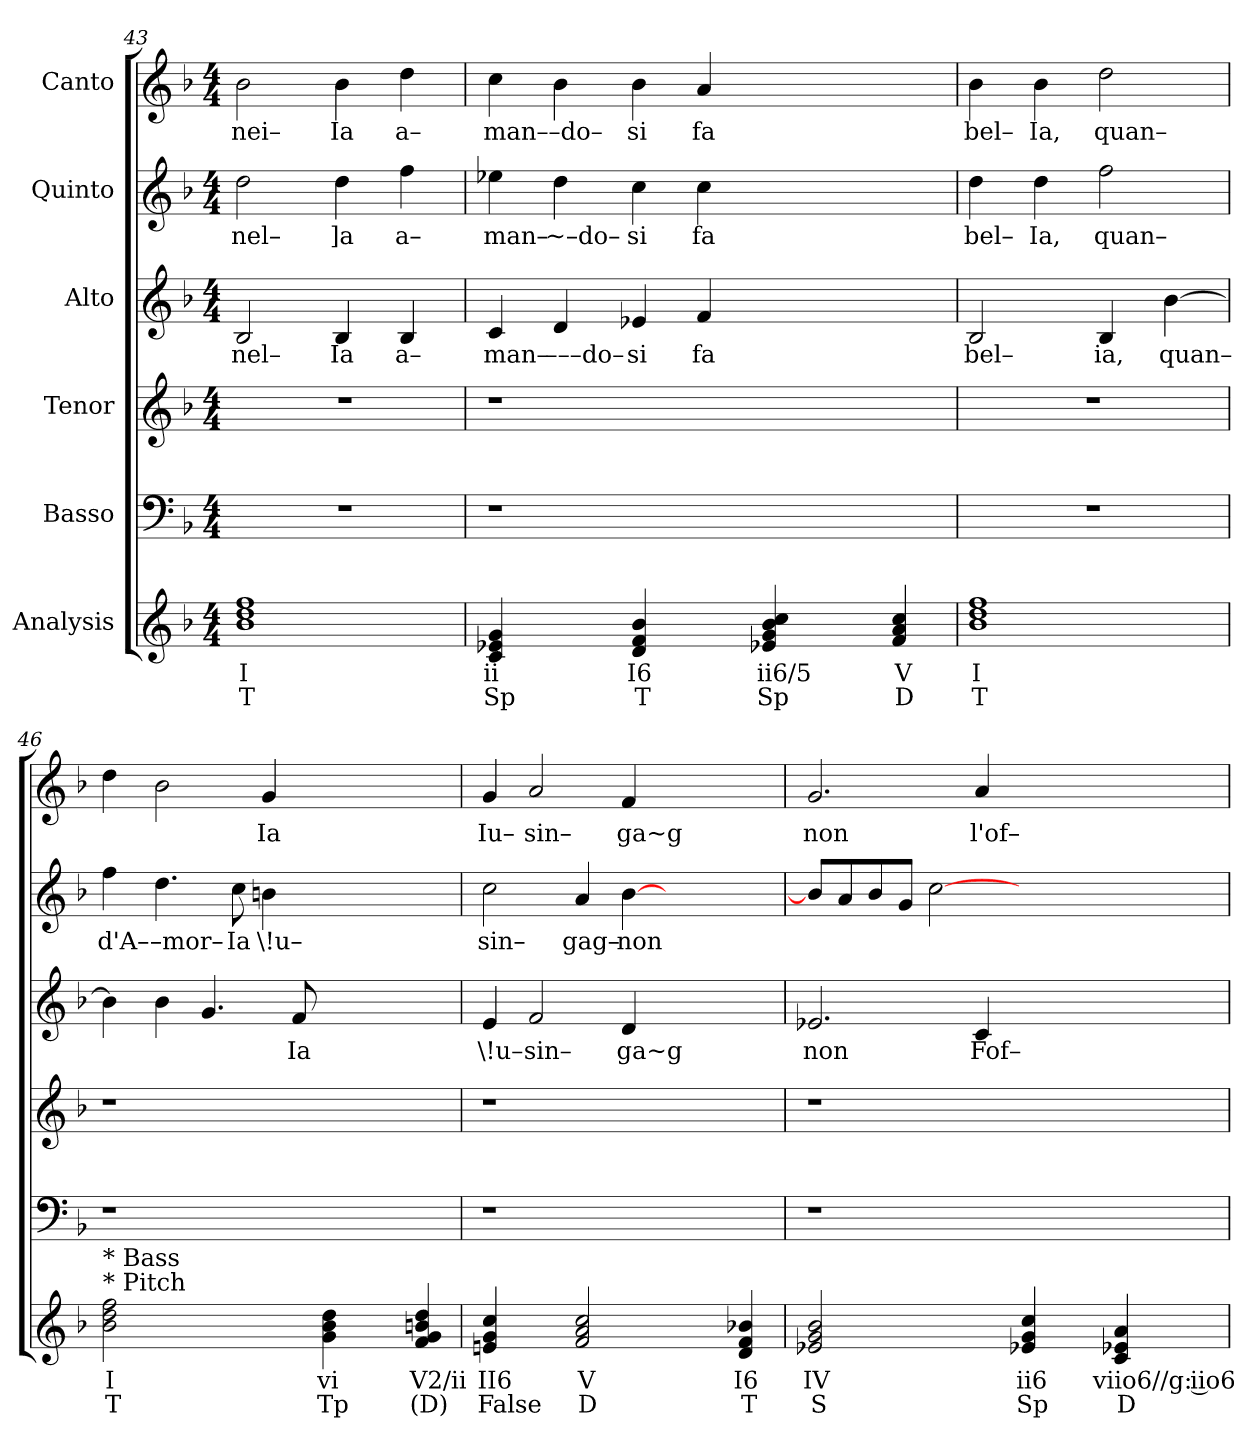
**kern	**text	**text	**kern	**kern	**kern	**text	**kern	**text	**kern	**text
*part6	*part6	*part6	*part5	*part4	*part3	*part3	*part2	*part2	*part1	*part1
*staff6	*staff6	*staff6	*staff5	*staff4	*staff3	*staff3	*staff2	*staff2	*staff1	*staff1
*I"Analysis	*	*	*I"Basso	*I"Tenor	*I"Alto	*	*I"Quinto	*	*I"Canto	*
*	*	*	*clefF4	*clefG2	*clefG2	*	*clefG2	*	*clefG2	*
*k[b-]	*	*	*k[b-]	*k[b-]	*k[b-]	*	*k[b-]	*	*k[b-]	*
*	*	*	*F:	*F:	*F:	*	*F:	*	*F:	*
*M4/4	*	*	*M4/4	*M4/4	*M4/4	*	*M4/4	*	*M4/4	*
=43	=43	=43	=43	=43	=43	=43	=43	=43	=43	=43
!	!	!	!	!	!	!LO:LY:b	!	!	!	!
!	!	!	!	!	!	!	!	!LO:LY:b	!	!
!	!	!	!	!	!	!	!	!	!	!LO:LY:b
1b- 1dd 1ff	I	T	1r	1r	2B-/	nel–	2dd\	nel–	2b-\	nei–
!	!	!	!	!	!	!LO:LY:b	!	!	!	!
!	!	!	!	!	!	!	!	!LO:LY:b	!	!
!	!	!	!	!	!	!	!	!	!	!LO:LY:b
.	.	.	.	.	4B-/	Ia	4dd\	]a	4b-\	Ia
!	!	!	!	!	!	!LO:LY:b	!	!	!	!
!	!	!	!	!	!	!	!	!LO:LY:b	!	!
!	!	!	!	!	!	!	!	!	!	!LO:LY:b
.	.	.	.	.	4B-/	a–	4ff\	a–	4dd\	a–
=44	=44	=44	=44	=44	=44	=44	=44	=44	=44	=44
!	!	!	!	!	!	!LO:LY:b	!	!	!	!
!	!	!	!	!	!	!	!	!LO:LY:b	!	!
!	!	!	!	!	!	!	!	!	!	!LO:LY:b
4c 4e-X 4g	ii	Sp	1r	1r	4c/	man–	4ee-X\	man–	4cc\	man–
!	!	!	!	!	!	!LO:LY:b	!	!	!	!
!	!	!	!	!	!	!	!	!LO:LY:b	!	!
!	!	!	!	!	!	!	!	!	!	!LO:LY:b
4ryy	.	.	.	.	4d/	–––do–	4dd\	~–do–	4b-\	–do–
!	!	!	!	!	!	!LO:LY:b	!	!	!	!
!	!	!	!	!	!	!	!	!LO:LY:b	!	!
!	!	!	!	!	!	!	!	!	!	!LO:LY:b
4d 4f 4b-	I6	T	.	.	4e-X/	si	4cc\	si	4b-\	si
!	!	!	!	!	!	!LO:LY:b	!	!	!	!
!	!	!	!	!	!	!	!	!LO:LY:b	!	!
!	!	!	!	!	!	!	!	!	!	!LO:LY:b
4ryy	.	.	.	.	4f/	fa	4cc\	fa	4a/	fa
4e-X 4g 4b- 4cc	ii6/5	Sp	2.ryy	2.ryy	2.ryy	.	2.ryy	.	2.ryy	.
4ryy	.	.	.	.	.	.	.	.	.	.
4f 4a 4cc	V	D	.	.	.	.	.	.	.	.
=45	=45	=45	=45	=45	=45	=45	=45	=45	=45	=45
!	!	!	!	!	!	!LO:LY:b	!	!	!	!
!	!	!	!	!	!	!	!	!LO:LY:b	!	!
!	!	!	!	!	!	!	!	!	!	!LO:LY:b
1b- 1dd 1ff	I	T	1r	1r	2B-/	bel–	4dd\	bel–	4b-\	bel–
!	!	!	!	!	!	!	!	!LO:LY:b	!	!
!	!	!	!	!	!	!	!	!	!	!LO:LY:b
.	.	.	.	.	.	.	4dd\	Ia,	4b-\	Ia,
!	!	!	!	!	!	!LO:LY:b	!	!	!	!
!	!	!	!	!	!	!	!	!LO:LY:b	!	!
!	!	!	!	!	!	!	!	!	!	!LO:LY:b
.	.	.	.	.	4B-/	ia,	2ff\	quan–	2dd\	quan–
!	!	!	!	!	!	!LO:LY:b	!	!	!	!
.	.	.	.	.	[4b-\	quan–	.	.	.	.
=46	=46	=46	=46	=46	=46	=46	=46	=46	=46	=46
!LO:TX:a:t=* Pitch	!	!	!	!	!	!	!	!	!	!
!LO:TX:a:t=* Bass	!	!	!	!	!	!	!	!	!	!
!	!	!	!	!	!	!	!	!LO:LY:b	!	!
2b- 2dd 2ff	I	T	1r	1r	4b-\]	.	4ff\	d'A–	4dd\	.
!	!	!	!	!	!	!	!	!LO:LY:b	!	!
.	.	.	.	.	4b-\	.	4.dd\	–mor–	2b-\	.
2ryy	.	.	.	.	4.g/	.	.	.	.	.
!	!	!	!	!	!	!	!	!LO:LY:b	!	!
.	.	.	.	.	.	.	8cc\	Ia	.	.
!	!	!	!	!	!	!	!	!LO:LY:b	!	!
!	!	!	!	!	!	!	!	!	!	!LO:LY:b
.	.	.	.	.	.	.	4bn\	\!u–	4g/	Ia
!	!	!	!	!	!	!LO:LY:b	!	!	!	!
.	.	.	.	.	8f/	Ia	.	.	.	.
4g 4b- 4dd	vi	Tp	2.ryy	2.ryy	2.ryy	.	2.ryy	.	2.ryy	.
4ryy	.	.	.	.	.	.	.	.	.	.
4f 4g 4bn 4dd	V2/ii	(D)	.	.	.	.	.	.	.	.
=47	=47	=47	=47	=47	=47	=47	=47	=47	=47	=47
!	!	!	!	!	!	!LO:LY:b	!	!	!	!
!	!	!	!	!	!	!	!	!LO:LY:b	!	!
!	!	!	!	!	!	!	!	!	!	!LO:LY:b
4en 4g 4cc	II6	False	1r	1r	4e/	\!u–	2cc\	sin–	4g/	Iu–
!	!	!	!	!	!	!LO:LY:b	!	!	!	!
!	!	!	!	!	!	!	!	!	!	!LO:LY:b
4ryy	.	.	.	.	2f/	sin–	.	.	2a/	sin–
!	!	!	!	!	!	!	!	!LO:LY:b	!	!
2f 2a 2cc	V	D	.	.	.	.	4a/	gag–	.	.
!	!	!	!	!	!	!LO:LY:b	!	!	!	!
!	!	!	!	!	!	!	!	!LO:LY:b	!	!
!	!	!	!	!	!	!	!	!	!	!LO:LY:b
.	.	.	.	.	4d/	ga~g	[4b-\	non	4f/	ga~g
2ryy	.	.	2.ryy	2.ryy	2.ryy	.	2.ryy	.	2.ryy	.
4d 4f 4b-X	I6	T	.	.	.	.	.	.	.	.
=48	=48	=48	=48	=48	=48	=48	=48	=48	=48	=48
!	!	!	!	!	!	!LO:LY:b	!	!	!	!
!	!	!	!	!	!	!	!	!	!	!LO:LY:b
2e-X 2g 2b-	IV	S	1r	1r	2.e-X/	non	8b-/L]	.	2.g/	non
.	.	.	.	.	.	.	8a/	.	.	.
.	.	.	.	.	.	.	8b-/	.	.	.
.	.	.	.	.	.	.	8g/J	.	.	.
2ryy	.	.	.	.	.	.	[2cc\	.	.	.
!	!	!	!	!	!	!LO:LY:b	!	!	!	!
!	!	!	!	!	!	!	!	!	!	!LO:LY:b
.	.	.	.	.	4c/	Fof–	.	.	4a/	l'of–
4e-X 4g 4cc	ii6	Sp	2.ryy	2.ryy	2.ryy	.	2.ryy	.	2.ryy	.
4ryy	.	.	.	.	.	.	.	.	.	.
4c 4e-X 4a	viio6//g: iio6	D	.	.	.	.	.	.	.	.
=	=	=	=	=	=	=	=	=	=	=
*-	*-	*-	*-	*-	*-	*-	*-	*-	*-	*-
